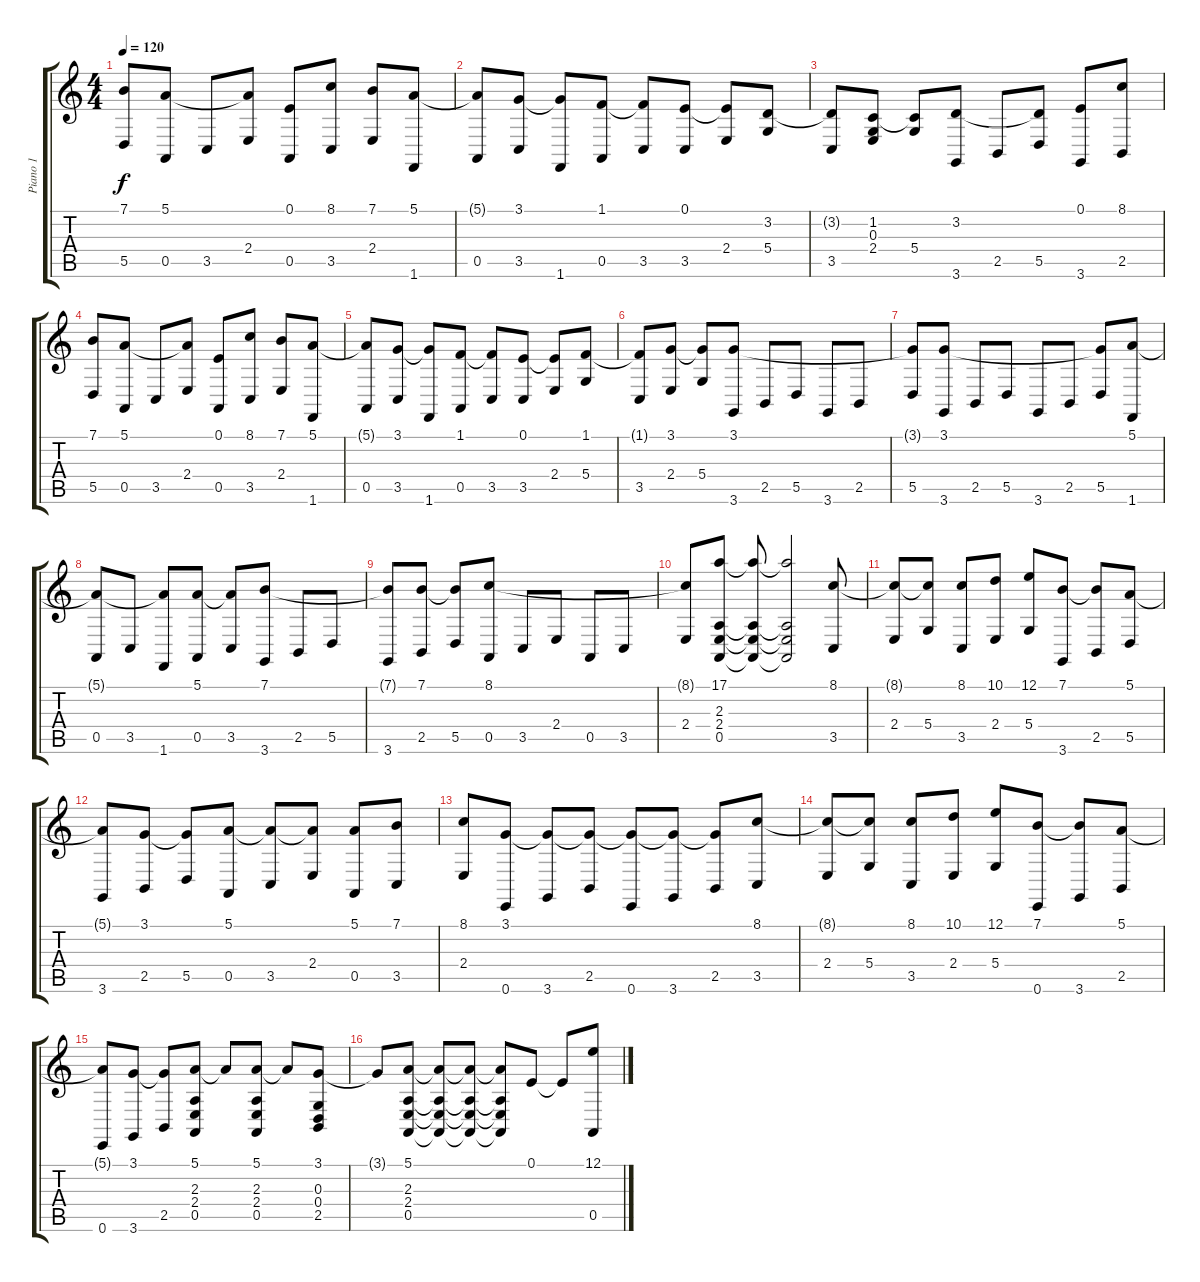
\track ("Piano 1" "Piano 1") {instrument acousticgrandpiano}
\staff {score tabs}
\tuning (E4 B3 G3 D3 A2 E2) {hide}
\ts (4 4)
\tempo 120
\clef g2
\ks c
(7.1 5.5).8{dy f} (5.1 0.5).8 3.5.8 (5.1{t} 2.4).8 (0.1 0.5).8 (8.1 3.5).8 (7.1 2.4).8 (5.1 1.6).8 |
(5.1{t} 0.5).8 (3.1 3.5).8 (3.1{t} 1.6).8 (1.1 0.5).8 (1.1{t} 3.5).8 (0.1 3.5).8 (0.1{t} 2.4).8 (3.2 5.4).8 |
(3.2{t} 3.5).8 (1.2 0.3 2.4).8 (1.2{t} 5.4).8 (3.2 3.6).8 2.5.8 (3.2{t} 5.5).8 (0.1 3.6).8 (8.1 2.5).8 |
(7.1 5.5).8 (5.1 0.5).8 3.5.8 (5.1{t} 2.4).8 (0.1 0.5).8 (8.1 3.5).8 (7.1 2.4).8 (5.1 1.6).8 |
(5.1{t} 0.5).8 (3.1 3.5).8 (3.1{t} 1.6).8 (1.1 0.5).8 (1.1{t} 3.5).8 (0.1 3.5).8 (0.1{t} 2.4).8 (1.1 5.4).8 |
(1.1{t} 3.5).8 (3.1 2.4).8 (3.1{t} 5.4).8 (3.1 3.6).8 2.5.8 5.5.8 3.6.8 2.5.8 |
(3.1{t} 5.5).8 (3.1 3.6).8 2.5.8 5.5.8 3.6.8 2.5.8 (3.1{t} 5.5).8 (5.1 1.6).8 |
(5.1{t} 0.5).8 3.5.8 (5.1{t} 1.6).8 (5.1 0.5).8 (5.1{t} 3.5).8 (7.1 3.6).8 2.5.8 5.5.8 |
(7.1{t} 3.6).8 (7.1 2.5).8 (7.1{t} 5.5).8 (8.1 0.5).8 3.5.8 2.4.8 0.5.8 3.5.8 |
(8.1{t} 2.4).8 (17.1 2.3 2.4 0.5).8 (17.1{t} 2.3{t} 2.4{t} 0.5{t}).8 (17.1{t} 2.3{t} 2.4{t} 0.5{t}).2 (8.1 3.5).8 |
(8.1{t} 2.4).8 (8.1{t} 5.4).8 (8.1 3.5).8 (10.1 2.4).8 (12.1 5.4).8 (7.1 3.6).8 (7.1{t} 2.5).8 (5.1 5.5).8 |
(5.1{t} 3.6).8 (3.1 2.5).8 (3.1{t} 5.5).8 (5.1 0.5).8 (5.1{t} 3.5).8 (5.1{t} 2.4).8 (5.1 0.5).8 (7.1 3.5).8 |
(8.1 2.4).8 (3.1 0.6).8 (3.1{t} 3.6).8 (3.1{t} 2.5).8 (3.1{t} 0.6).8 (3.1{t} 3.6).8 (3.1{t} 2.5).8 (8.1 3.5).8 |
(8.1{t} 2.4).8 (8.1{t} 5.4).8 (8.1 3.5).8 (10.1 2.4).8 (12.1 5.4).8 (7.1 0.6).8 (7.1{t} 3.6).8 (5.1 2.5).8 |
(5.1{t} 0.6).8 (3.1 3.6).8 (3.1{t} 2.5).8 (5.1 2.3 2.4 0.5).8 5.1{t}.8 (5.1 2.3 2.4 0.5).8 5.1{t}.8 (3.1 0.3 0.4 2.5).8 |
3.1{t}.8 (5.1 2.3 2.4 0.5).8 (5.1{t} 2.3{t} 2.4{t} 0.5{t}).8 (5.1{t} 2.3{t} 2.4{t} 0.5{t}).8 (5.1{t} 2.3{t} 2.4{t} 0.5{t}).8 0.1.8 0.1{t}.8 (12.1 0.5).8
